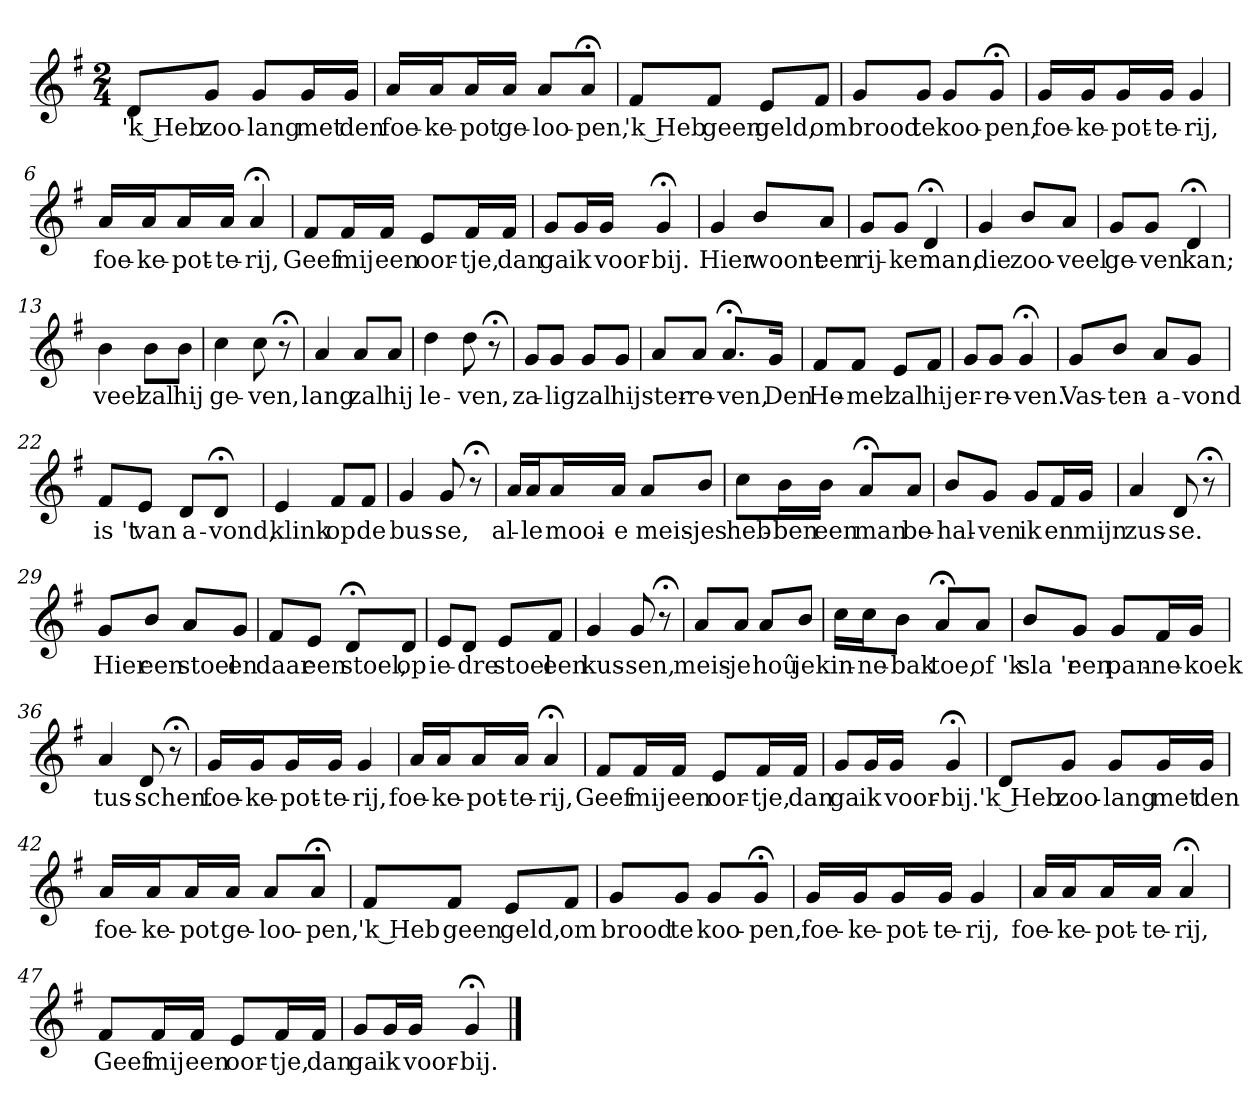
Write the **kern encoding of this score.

**kern	**text
*part1	*part1
*staff1	*staff1
*k[f#]	*
*G:	*
*M2/4	*
*MM120	*
=1	=1
8dL	'k Heb
8gJ	zoo-
8gL	-lang
16gL	met
16gJJ	den
=2	=2
16aLL	foe-
16aJ	-ke-
16aL	-pot
16aJJ	ge-
8aL	-loo-
8a;<J	-pen,
=3	=3
8f#L	'k Heb
8f#J	geen
8eL	geld,
8f#J	om
=4	=4
8gL	brood
8gJ	te
8gL	koo-
8g;<J	-pen,
=5	=5
16gLL	foe-
16gJ	-ke-
16gL	-pot-
16gJJ	-te-
4g	-rij,
=6	=6
16aLL	foe-
16aJ	-ke-
16aL	-pot-
16aJJ	-te-
4a;<	-rij,
=7	=7
8f#L	Geef
16f#L	mij
16f#JJ	een
8eL	oor-
16f#L	-tje,
16f#JJ	dan
=8	=8
8gL	ga
16gL	ik
16gJJ	voor-
4g;<	-bij.
=9	=9
4g	Hier
8bL	woont
8aJ	een
=10	=10
8gL	rij-
8gJ	-ke
4d;<	man,
=11	=11
4g	die
8bL	zoo-
8aJ	-veel
=12	=12
8gL	ge-
8gJ	-ven
4d;<	kan;
=13	=13
4b	veel
8bL	zal
8bJ	hij
=14	=14
4cc	ge-
8cc	-ven,
8r;<	.
=15	=15
4a	lang
8aL	zal
8aJ	hij
=16	=16
4dd	le-
8dd	-ven,
8r;<	.
=17	=17
8gL	za-
8gJ	-lig
8gL	zal
8gJ	hij
=18	=18
8aL	ster-
8aJ	-re-
8.a;<L	-ven,
16gJk	Den
=19	=19
8f#L	He-
8f#J	-mel
8eL	zal
8f#J	hij
=20	=20
8gL	er-
8gJ	-re-
4g;<	-ven.
=21	=21
8gL	Vas-
8bJ	-ten-
8aL	-a-
8gJ	-vond
=22	=22
8f#L	is 't
8eJ	van
8dL	a-
8d;<J	-vond,
=23	=23
4e	klink
8f#L	op
8f#J	de
=24	=24
4g	bus-
8g	-se,
8r;<	.
=25	=25
16aLL	al-
16aJ	-le
16aL	mooi-
16aJJ	-e
8aL	meis-
8bJ	-jes
=26	=26
8ccL	heb-
16bL	-ben
16bJJ	een
8a;<L	man
8aJ	be-
=27	=27
8bL	-hal-
8gJ	-ven
8gL	ik
16f#L	en
16gJJ	mijn
=28	=28
4a	zus-
8d	-se.
8r;<	.
=29	=29
8gL	Hier
8bJ	een
8aL	stoel
8gJ	en
=30	=30
8f#L	daar
8eJ	een
8d;<L	stoel,
8dJ	op
=31	=31
8eL	ie-
8dJ	-dre
8eL	stoel
8f#J	een
=32	=32
4g	kus-
8g	-sen,
8r;<	.
=33	=33
8aL	meis-
8aJ	-je
8aL	hoû
8bJ	je
=34	=34
16ccLL	kin-
16ccJ	-ne-
8bJ	-bak
8a;<L	toe,
8aJ	of 'k
=35	=35
8bL	sla 'r
8gJ	een
8gL	pan-
16f#L	-ne-
16gJJ	-koek
=36	=36
4a	tus-
8d	-schen.
8r;<	.
=37	=37
16gLL	foe-
16gJ	-ke-
16gL	-pot-
16gJJ	-te-
4g	-rij,
=38	=38
16aLL	foe-
16aJ	-ke-
16aL	-pot-
16aJJ	-te-
4a;<	-rij,
=39	=39
8f#L	Geef
16f#L	mij
16f#JJ	een
8eL	oor-
16f#L	-tje,
16f#JJ	dan
=40	=40
8gL	ga
16gL	ik
16gJJ	voor-
4g;<	-bij.
=41	=41
8dL	'k Heb
8gJ	zoo-
8gL	-lang
16gL	met
16gJJ	den
=42	=42
16aLL	foe-
16aJ	-ke-
16aL	-pot
16aJJ	ge-
8aL	-loo-
8a;<J	-pen,
=43	=43
8f#L	'k Heb
8f#J	geen
8eL	geld,
8f#J	om
=44	=44
8gL	brood
8gJ	te
8gL	koo-
8g;<J	-pen,
=45	=45
16gLL	foe-
16gJ	-ke-
16gL	-pot-
16gJJ	-te-
4g	-rij,
=46	=46
16aLL	foe-
16aJ	-ke-
16aL	-pot-
16aJJ	-te-
4a;<	-rij,
=47	=47
8f#L	Geef
16f#L	mij
16f#JJ	een
8eL	oor-
16f#L	-tje,
16f#JJ	dan
=48	=48
8gL	ga
16gL	ik
16gJJ	voor-
4g;<	-bij.
==	==
*-	*-
